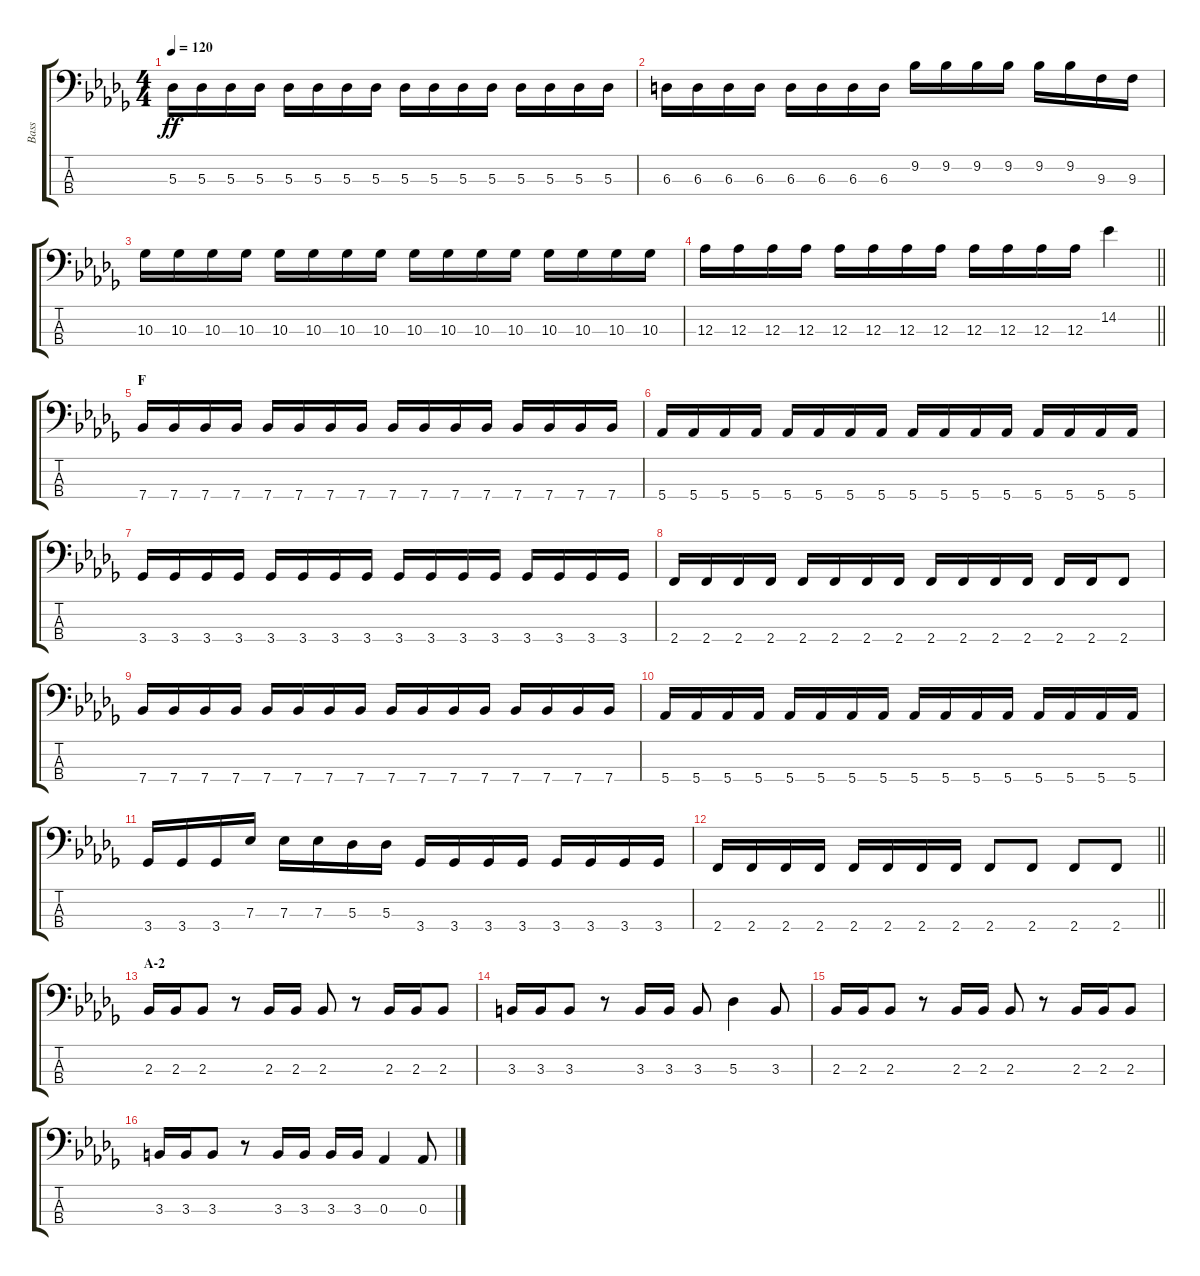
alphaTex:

\track ("Bass" "Bass") {instrument electricbasspick}
\staff {score tabs}
\tuning (Gb2 Db2 Ab1 Eb1) {hide}
\ts (4 4)
\tempo 120
\clef f4
\ks db
5.3.16{dy ff} 5.3.16 5.3.16 5.3.16 5.3.16 5.3.16 5.3.16 5.3.16 5.3.16 5.3.16 5.3.16 5.3.16 5.3.16 5.3.16 5.3.16 5.3.16 |
6.3.16 6.3.16 6.3.16 6.3.16 6.3.16 6.3.16 6.3.16 6.3.16 9.2.16 9.2.16 9.2.16 9.2.16 9.2.16 9.2.16 9.3.16 9.3.16 |
10.3.16 10.3.16 10.3.16 10.3.16 10.3.16 10.3.16 10.3.16 10.3.16 10.3.16 10.3.16 10.3.16 10.3.16 10.3.16 10.3.16 10.3.16 10.3.16 |
\barLineRight lightlight
12.3.16 12.3.16 12.3.16 12.3.16 12.3.16 12.3.16 12.3.16 12.3.16 12.3.16 12.3.16 12.3.16 12.3.16 14.2.4 |
\section ("" "F")
7.4.16 7.4.16 7.4.16 7.4.16 7.4.16 7.4.16 7.4.16 7.4.16 7.4.16 7.4.16 7.4.16 7.4.16 7.4.16 7.4.16 7.4.16 7.4.16 |
5.4.16 5.4.16 5.4.16 5.4.16 5.4.16 5.4.16 5.4.16 5.4.16 5.4.16 5.4.16 5.4.16 5.4.16 5.4.16 5.4.16 5.4.16 5.4.16 |
3.4.16 3.4.16 3.4.16 3.4.16 3.4.16 3.4.16 3.4.16 3.4.16 3.4.16 3.4.16 3.4.16 3.4.16 3.4.16 3.4.16 3.4.16 3.4.16 |
2.4.16 2.4.16 2.4.16 2.4.16 2.4.16 2.4.16 2.4.16 2.4.16 2.4.16 2.4.16 2.4.16 2.4.16 2.4.16 2.4.16 2.4.8 |
7.4.16 7.4.16 7.4.16 7.4.16 7.4.16 7.4.16 7.4.16 7.4.16 7.4.16 7.4.16 7.4.16 7.4.16 7.4.16 7.4.16 7.4.16 7.4.16 |
5.4.16 5.4.16 5.4.16 5.4.16 5.4.16 5.4.16 5.4.16 5.4.16 5.4.16 5.4.16 5.4.16 5.4.16 5.4.16 5.4.16 5.4.16 5.4.16 |
3.4.16 3.4.16 3.4.16 7.3.16 7.3.16 7.3.16 5.3.16 5.3.16 3.4.16 3.4.16 3.4.16 3.4.16 3.4.16 3.4.16 3.4.16 3.4.16 |
\barLineRight lightlight
2.4.16 2.4.16 2.4.16 2.4.16 2.4.16 2.4.16 2.4.16 2.4.16 2.4.8 2.4.8 2.4.8 2.4.8 |
\section ("" "A-2")
2.3.16 2.3.16 2.3.8 r.8 2.3.16 2.3.16 2.3.8 r.8 2.3.16 2.3.16 2.3.8 |
3.3.16 3.3.16 3.3.8 r.8 3.3.16 3.3.16 3.3.8 5.3.4 3.3.8 |
2.3.16 2.3.16 2.3.8 r.8 2.3.16 2.3.16 2.3.8 r.8 2.3.16 2.3.16 2.3.8 |
3.3.16 3.3.16 3.3.8 r.8 3.3.16 3.3.16 3.3.16 3.3.16 0.3.4 0.3.8
